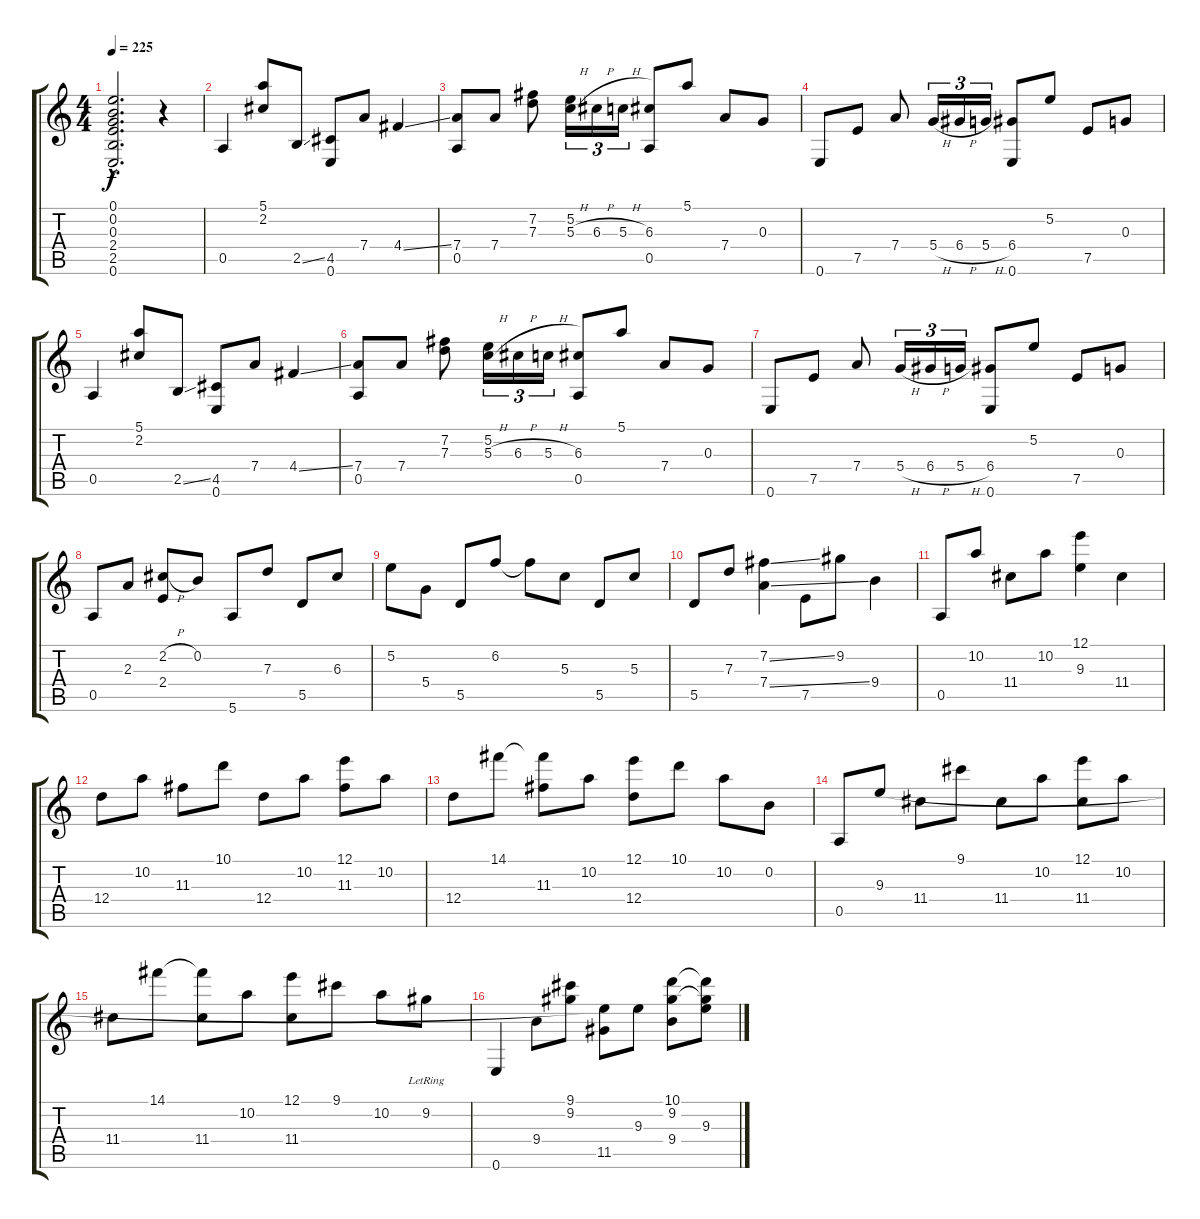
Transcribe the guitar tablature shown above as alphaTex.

\track "" {instrument acousticguitarsteel}
\staff {score tabs}
\tuning (E4 B3 G3 D3 A2 E2) {hide}
\ts (4 4)
\tempo 225
\clef g2
\ks c
(0.1{hac t} 0.2{hac t} 0.3{hac t} 2.4{hac t} 2.5{hac t} 0.6{hac t}).2{d dy f} r.4 |
0.5.4 (5.1 2.2).8 2.5{ss}.8 (4.5 0.6).8 7.4.8 4.4{ss}.4 |
(7.4 0.5).8 7.4.8 (7.2 7.3).8 (5.2 5.3{h}).16{tu (3 2)} 6.3{h}.16{tu (3 2)} 5.3{h}.16{tu (3 2)} (6.3 0.5).8 5.1.8 7.4.8 0.3.8 |
0.6.8 7.5.8 7.4.8 5.4{h}.16{tu (3 2)} 6.4{h}.16{tu (3 2)} 5.4{h}.16{tu (3 2)} (6.4 0.6).8 5.2.8 7.5.8 0.3.8 |
0.5.4 (5.1 2.2).8 2.5{ss}.8 (4.5 0.6).8 7.4.8 4.4{ss}.4 |
(7.4 0.5).8 7.4.8 (7.2 7.3).8 (5.2 5.3{h}).16{tu (3 2)} 6.3{h}.16{tu (3 2)} 5.3{h}.16{tu (3 2)} (6.3 0.5).8 5.1.8 7.4.8 0.3.8 |
0.6.8 7.5.8 7.4.8 5.4{h}.16{tu (3 2)} 6.4{h}.16{tu (3 2)} 5.4{h}.16{tu (3 2)} (6.4 0.6).8 5.2.8 7.5.8 0.3.8 |
0.5.8 2.3.8 (2.2{h} 2.4).8 0.2.8 5.6.8 7.3.8 5.5.8 6.3.8 |
5.2.8 5.4.8 5.5.8 6.2.8 6.2{t}.8 5.3.8 5.5.8 5.3.8 |
5.5.8 7.3.8 (7.2{ss} 7.4{ss}).4 7.5.8 9.2.8 9.4.4 |
0.5.8 10.2.8 11.4.8 10.2.8 (12.1 9.3).4 11.4.4 |
12.4.8 10.2.8 11.3.8 10.1.8 12.4.8 10.2.8 (12.1 11.3).8 10.2.8 |
12.4.8 14.1.8 (14.1{t} 11.3).8 10.2.8 (12.1 12.4).8 10.1.8 10.2.8 0.2.8 |
0.5.8 9.3.8 11.4.8 9.1.8 11.4.8 10.2.8 (12.1 11.4).8 10.2.8 |
11.4.8 14.1.8 (14.1{t} 11.4).8 10.2.8 (12.1 11.4).8 9.1.8 10.2.8 9.2{lr}.8 |
0.6.4 9.4.8 (9.1 9.2).8 (9.3{t} 11.5).8 9.3.8 (10.1 9.2 9.4).8 (10.1{t} 9.2{t} 9.3).8
